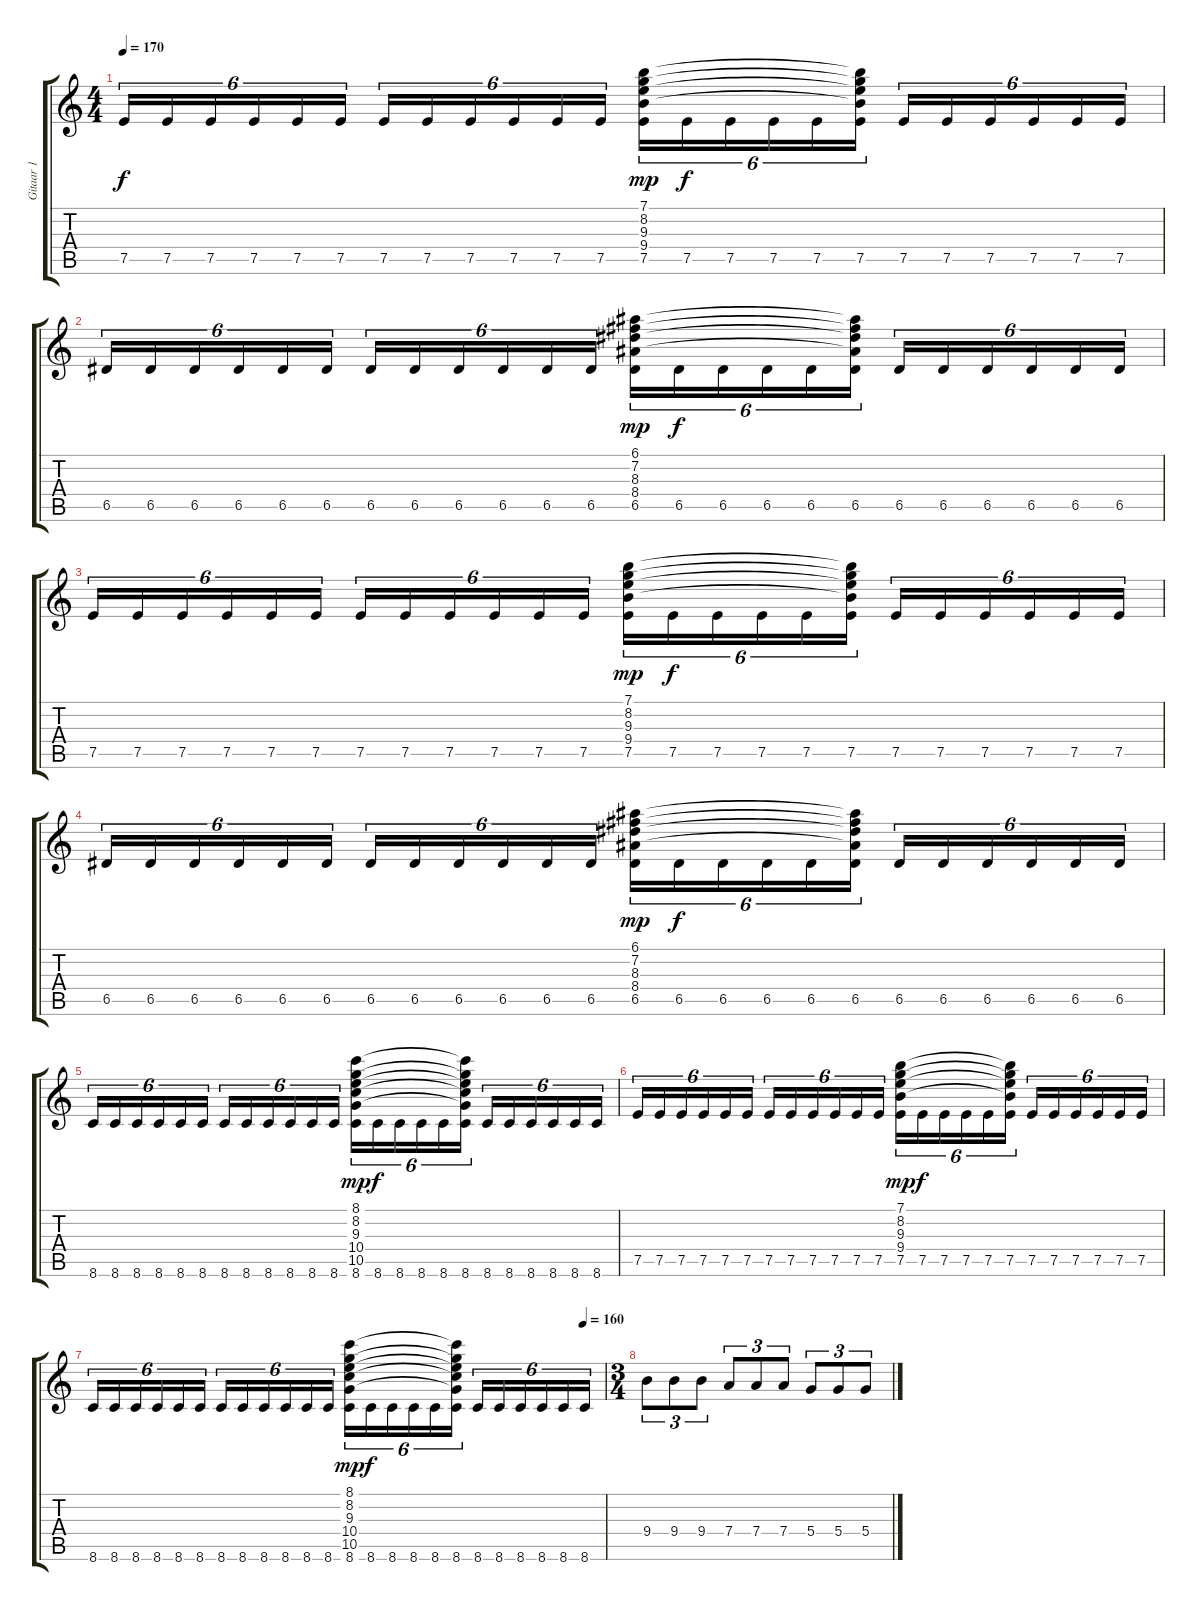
\track ("Gitaar 1" "Gitaar 1") {instrument overdrivenguitar}
\staff {score tabs}
\tuning (E4 B3 G3 D3 A2 E2) {hide}
\ts (4 4)
\tempo 170
\clef g2
\ks c
7.5.16{tu (6 4) dy f} 7.5.16{tu (6 4)} 7.5.16{tu (6 4)} 7.5.16{tu (6 4)} 7.5.16{tu (6 4)} 7.5.16{tu (6 4)} 7.5.16{tu (6 4)} 7.5.16{tu (6 4)} 7.5.16{tu (6 4)} 7.5.16{tu (6 4)} 7.5.16{tu (6 4)} 7.5.16{tu (6 4)} (7.1 8.2 9.3 9.4 7.5).16{tu (6 4) dy mp} 7.5.16{tu (6 4) dy f} 7.5.16{tu (6 4)} 7.5.16{tu (6 4)} 7.5.16{tu (6 4)} (7.1{t} 8.2{t} 9.3{t} 9.4{t} 7.5).16{tu (6 4)} 7.5.16{tu (6 4)} 7.5.16{tu (6 4)} 7.5.16{tu (6 4)} 7.5.16{tu (6 4)} 7.5.16{tu (6 4)} 7.5.16{tu (6 4)} |
6.5.16{tu (6 4)} 6.5.16{tu (6 4)} 6.5.16{tu (6 4)} 6.5.16{tu (6 4)} 6.5.16{tu (6 4)} 6.5.16{tu (6 4)} 6.5.16{tu (6 4)} 6.5.16{tu (6 4)} 6.5.16{tu (6 4)} 6.5.16{tu (6 4)} 6.5.16{tu (6 4)} 6.5.16{tu (6 4)} (6.1 7.2 8.3 8.4 6.5).16{tu (6 4) dy mp} 6.5.16{tu (6 4) dy f} 6.5.16{tu (6 4)} 6.5.16{tu (6 4)} 6.5.16{tu (6 4)} (6.1{t} 7.2{t} 8.3{t} 8.4{t} 6.5).16{tu (6 4)} 6.5.16{tu (6 4)} 6.5.16{tu (6 4)} 6.5.16{tu (6 4)} 6.5.16{tu (6 4)} 6.5.16{tu (6 4)} 6.5.16{tu (6 4)} |
7.5.16{tu (6 4)} 7.5.16{tu (6 4)} 7.5.16{tu (6 4)} 7.5.16{tu (6 4)} 7.5.16{tu (6 4)} 7.5.16{tu (6 4)} 7.5.16{tu (6 4)} 7.5.16{tu (6 4)} 7.5.16{tu (6 4)} 7.5.16{tu (6 4)} 7.5.16{tu (6 4)} 7.5.16{tu (6 4)} (7.1 8.2 9.3 9.4 7.5).16{tu (6 4) dy mp} 7.5.16{tu (6 4) dy f} 7.5.16{tu (6 4)} 7.5.16{tu (6 4)} 7.5.16{tu (6 4)} (7.1{t} 8.2{t} 9.3{t} 9.4{t} 7.5).16{tu (6 4)} 7.5.16{tu (6 4)} 7.5.16{tu (6 4)} 7.5.16{tu (6 4)} 7.5.16{tu (6 4)} 7.5.16{tu (6 4)} 7.5.16{tu (6 4)} |
6.5.16{tu (6 4)} 6.5.16{tu (6 4)} 6.5.16{tu (6 4)} 6.5.16{tu (6 4)} 6.5.16{tu (6 4)} 6.5.16{tu (6 4)} 6.5.16{tu (6 4)} 6.5.16{tu (6 4)} 6.5.16{tu (6 4)} 6.5.16{tu (6 4)} 6.5.16{tu (6 4)} 6.5.16{tu (6 4)} (6.1 7.2 8.3 8.4 6.5).16{tu (6 4) dy mp} 6.5.16{tu (6 4) dy f} 6.5.16{tu (6 4)} 6.5.16{tu (6 4)} 6.5.16{tu (6 4)} (6.1{t} 7.2{t} 8.3{t} 8.4{t} 6.5).16{tu (6 4)} 6.5.16{tu (6 4)} 6.5.16{tu (6 4)} 6.5.16{tu (6 4)} 6.5.16{tu (6 4)} 6.5.16{tu (6 4)} 6.5.16{tu (6 4)} |
8.6.16{tu (6 4)} 8.6.16{tu (6 4)} 8.6.16{tu (6 4)} 8.6.16{tu (6 4)} 8.6.16{tu (6 4)} 8.6.16{tu (6 4)} 8.6.16{tu (6 4)} 8.6.16{tu (6 4)} 8.6.16{tu (6 4)} 8.6.16{tu (6 4)} 8.6.16{tu (6 4)} 8.6.16{tu (6 4)} (8.1 8.2 9.3 10.4 10.5 8.6).16{tu (6 4) dy mp} 8.6.16{tu (6 4) dy f} 8.6.16{tu (6 4)} 8.6.16{tu (6 4)} 8.6.16{tu (6 4)} (8.1{t} 8.2{t} 9.3{t} 10.4{t} 10.5{t} 8.6).16{tu (6 4)} 8.6.16{tu (6 4)} 8.6.16{tu (6 4)} 8.6.16{tu (6 4)} 8.6.16{tu (6 4)} 8.6.16{tu (6 4)} 8.6.16{tu (6 4)} |
7.5.16{tu (6 4)} 7.5.16{tu (6 4)} 7.5.16{tu (6 4)} 7.5.16{tu (6 4)} 7.5.16{tu (6 4)} 7.5.16{tu (6 4)} 7.5.16{tu (6 4)} 7.5.16{tu (6 4)} 7.5.16{tu (6 4)} 7.5.16{tu (6 4)} 7.5.16{tu (6 4)} 7.5.16{tu (6 4)} (7.1 8.2 9.3 9.4 7.5).16{tu (6 4) dy mp} 7.5.16{tu (6 4) dy f} 7.5.16{tu (6 4)} 7.5.16{tu (6 4)} 7.5.16{tu (6 4)} (7.1{t} 8.2{t} 9.3{t} 9.4{t} 7.5).16{tu (6 4)} 7.5.16{tu (6 4)} 7.5.16{tu (6 4)} 7.5.16{tu (6 4)} 7.5.16{tu (6 4)} 7.5.16{tu (6 4)} 7.5.16{tu (6 4)} |
\tempo (160 0.9583333333333334)
8.6.16{tu (6 4)} 8.6.16{tu (6 4)} 8.6.16{tu (6 4)} 8.6.16{tu (6 4)} 8.6.16{tu (6 4)} 8.6.16{tu (6 4)} 8.6.16{tu (6 4)} 8.6.16{tu (6 4)} 8.6.16{tu (6 4)} 8.6.16{tu (6 4)} 8.6.16{tu (6 4)} 8.6.16{tu (6 4)} (8.1 8.2 9.3 10.4 10.5 8.6).16{tu (6 4) dy mp} 8.6.16{tu (6 4) dy f} 8.6.16{tu (6 4)} 8.6.16{tu (6 4)} 8.6.16{tu (6 4)} (8.1{t} 8.2{t} 9.3{t} 10.4{t} 10.5{t} 8.6).16{tu (6 4)} 8.6.16{tu (6 4)} 8.6.16{tu (6 4)} 8.6.16{tu (6 4)} 8.6.16{tu (6 4)} 8.6.16{tu (6 4)} 8.6.16{tu (6 4)} |
\ts (3 4)
9.4.8{tu (3 2)} 9.4.8{tu (3 2)} 9.4.8{tu (3 2)} 7.4.8{tu (3 2)} 7.4.8{tu (3 2)} 7.4.8{tu (3 2)} 5.4.8{tu (3 2)} 5.4.8{tu (3 2)} 5.4.8{tu (3 2)}
